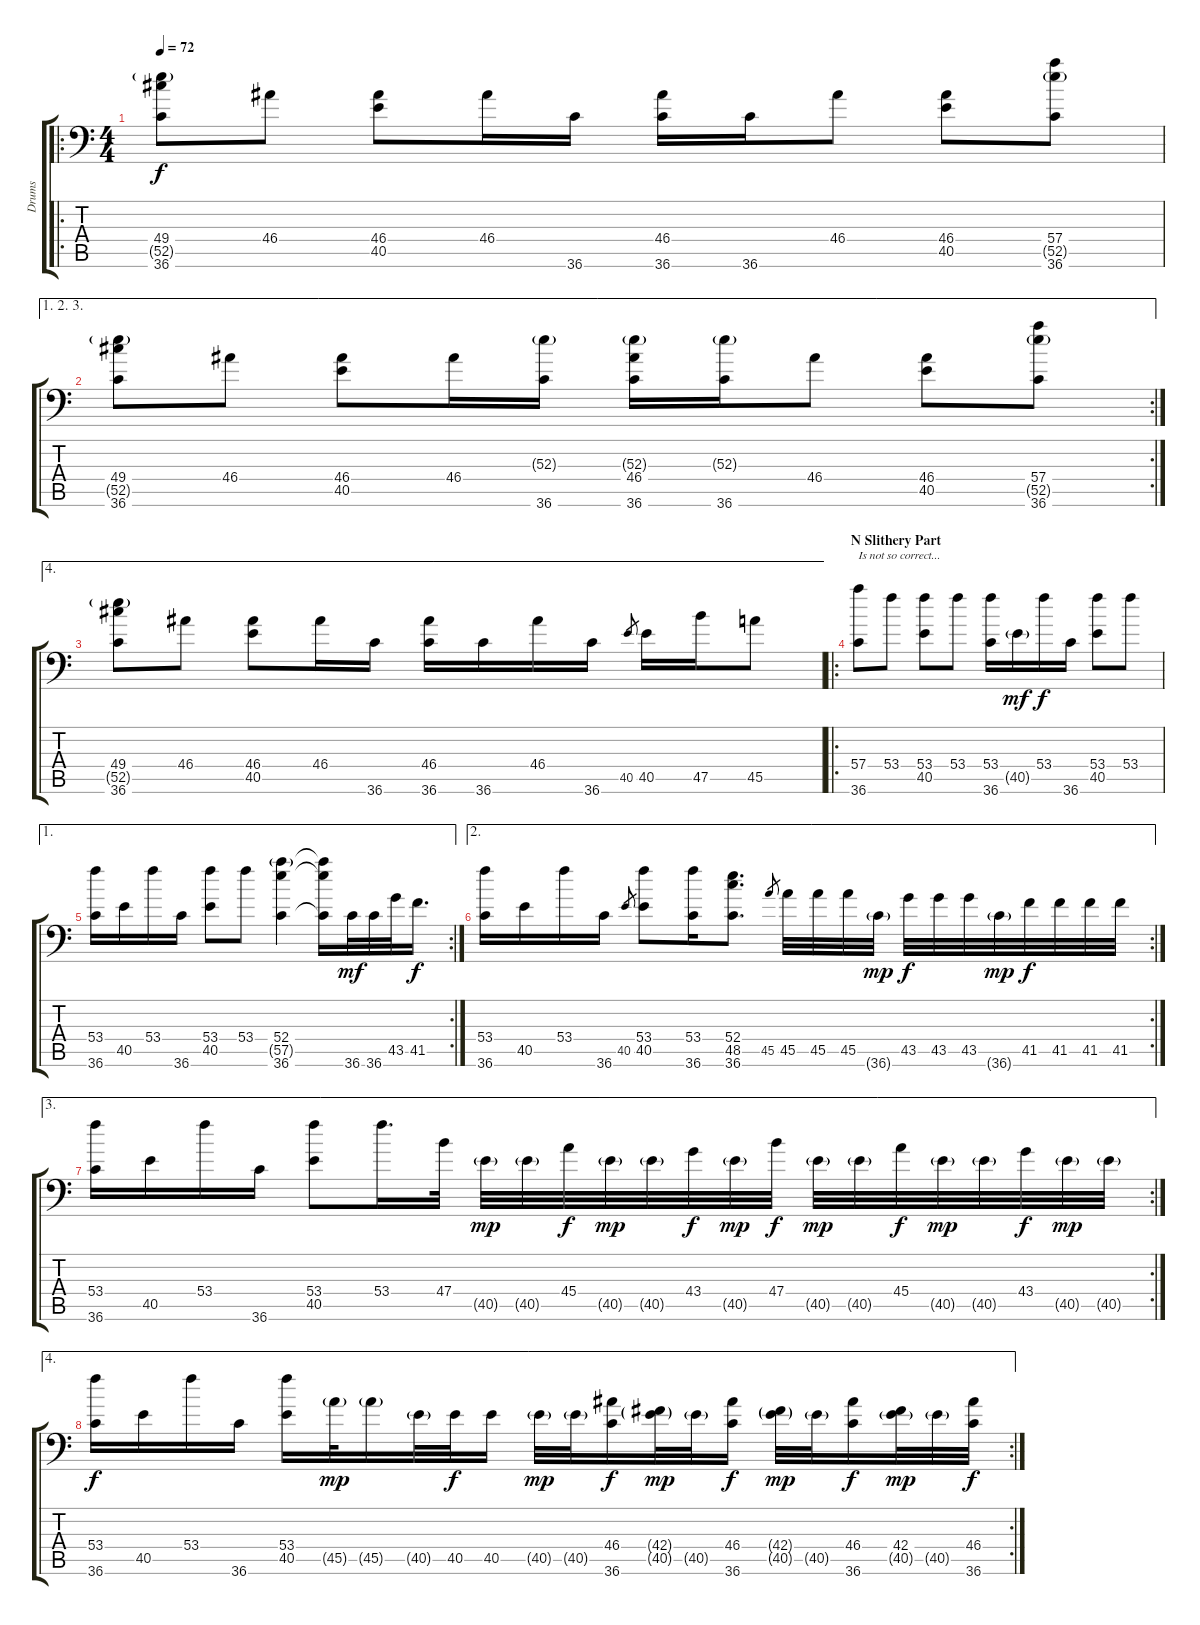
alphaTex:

\track ("Drums" "Drums") {instrument acousticgrandpiano}
\staff {score tabs}
\tuning (C-1 C-1 C-1 C-1 C-1 C-1) {hide}
\ro
\ts (4 4)
\tempo 72
\clef f4
\ks c
(49.4 52.5{g} 36.6).8{dy f} 46.4.8 (46.4 40.5).8 46.4.16 36.6.16 (46.4 36.6).16 36.6.16 46.4.8 (46.4 40.5).8 (57.4 52.5{g} 36.6).8 |
\ae (1 2 3)
\rc 2
(49.4 52.5{g} 36.6).8 46.4.8 (46.4 40.5).8 46.4.16 (52.3{g} 36.6).16 (52.3{g} 46.4 36.6).16 (52.3{g} 36.6).16 46.4.8 (46.4 40.5).8 (57.4 52.5{g} 36.6).8 |
\ae 4
(49.4 52.5{g} 36.6).8 46.4.8 (46.4 40.5).8 46.4.16 36.6.16 (46.4 36.6).16 36.6.16 46.4.16 36.6.16 40.5.8{gr} 40.5.16 47.5.16 45.5.8 |
\ro
\section ("" "N Slithery Part")
(57.4 36.6).8{txt "Is not so correct..."} 53.4.8 (53.4 40.5).8 53.4.8 (53.4 36.6).16 40.5{g}.16{dy mf} 53.4.16{dy f} 36.6.16 (53.4 40.5).8 53.4.8 |
\ae 1
\rc 2
(53.4 36.6).16 40.5.16 53.4.16 36.6.16 (53.4 40.5).8 53.4.8 (52.4 57.5{g} 36.6).4 (52.4{t} 57.5{t} 36.6{t}).16 36.6.32{dy mf} 36.6.32 43.5.32 41.5.16{d dy f} |
\ae 2
\rc 2
(53.4 36.6).16 40.5.16 53.4.16 36.6.16 40.5.8{gr} (53.4 40.5).8 (53.4 36.6).16 (52.4 48.5 36.6).8{d} 45.5.8{gr} 45.5.32 45.5.32 45.5.32 36.6{g}.32{dy mp} 43.5.32{dy f} 43.5.32 43.5.32 36.6{g}.32{dy mp} 41.5.32{dy f} 41.5.32 41.5.32 41.5.32 |
\ae 3
\rc 2
(53.4 36.6).16 40.5.16 53.4.16 36.6.16 (53.4 40.5).8 53.4.16{d} 47.4.32 40.5{g}.32{dy mp} 40.5{g}.32 45.4.32{dy f} 40.5{g}.32{dy mp} 40.5{g}.32 43.4.32{dy f} 40.5{g}.32{dy mp} 47.4.32{dy f} 40.5{g}.32{dy mp} 40.5{g}.32 45.4.32{dy f} 40.5{g}.32{dy mp} 40.5{g}.32 43.4.32{dy f} 40.5{g}.32{dy mp} 40.5{g}.32 |
\ae 4
\rc 2
(53.4 36.6).16{dy f} 40.5.16 53.4.16 36.6.16 (53.4 40.5).16 45.5{g}.32{dy mp} 45.5{g}.16 40.5{g}.32 40.5.32{dy f} 40.5.16 40.5{g}.32{dy mp} 40.5{g}.32 (46.4 36.6).16{dy f} (42.4{g} 40.5{g}).32{dy mp} 40.5{g}.32 (46.4 36.6).16{dy f} (42.4{g} 40.5{g}).32{dy mp} 40.5{g}.32 (46.4 36.6).16{dy f} (42.4 40.5{g}).32{dy mp} 40.5{g}.32 (46.4 36.6).32{dy f}
